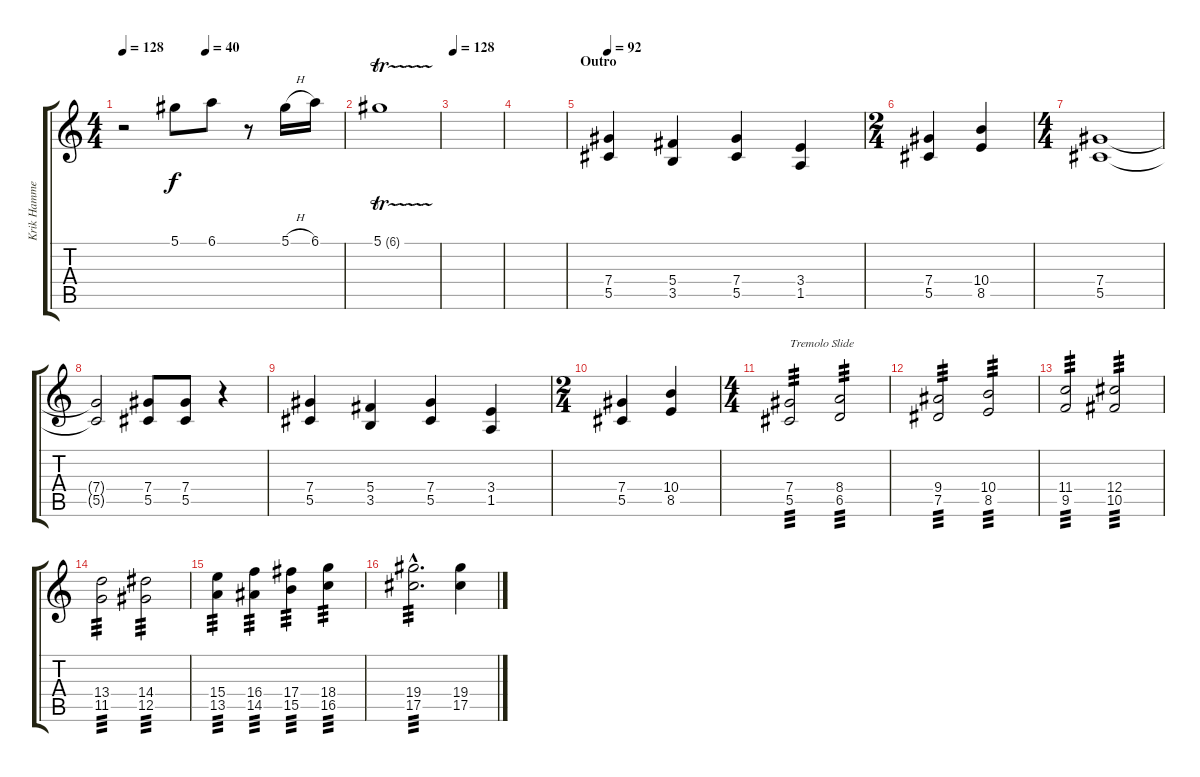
\track ("Krik Hammett (Guitar)" "Krik Hamme") {instrument electricguitarclean}
\staff {score tabs}
\tuning (Eb4 Bb3 Gb3 Db3 Ab2 Eb2) {hide}
\ts (4 4)
\tempo 128
\tempo (40 0.375)
\clef g2
\ks c
r.2{dy f} 5.1.8 6.1.8 r.8 5.1{h}.16 6.1.16 |
5.1{tr (6 16)}.1 |
\tempo 128
|
|
\section ("" "Outro")
\tempo 92
(7.4 5.5).4{volume 16 balance 16 instrument distortionguitar} (5.4 3.5).4 (7.4 5.5).4 (3.4 1.5).4 |
\ts (2 4)
(7.4 5.5).4 (10.4 8.5).4 |
\ts (4 4)
(7.4 5.5).1 |
(7.4{t} 5.5{t}).2 (7.4 5.5).8 (7.4 5.5).8 r.4 |
(7.4 5.5).4 (5.4 3.5).4 (7.4 5.5).4 (3.4 1.5).4 |
\ts (2 4)
(7.4 5.5).4 (10.4 8.5).4 |
\ts (4 4)
(7.4 5.5).2{txt "Tremolo Slide" tp 3} (8.4 6.5).2{tp 3} |
(9.4 7.5).2{tp 3} (10.4 8.5).2{tp 3} |
(11.4 9.5).2{tp 3} (12.4 10.5).2{tp 3} |
(13.4 11.5).2{tp 3} (14.4 12.5).2{tp 3} |
(15.4 13.5).4{tp 3} (16.4 14.5).4{tp 3} (17.4 15.5).4{tp 3} (18.4 16.5).4{tp 3} |
(19.4{hac} 17.5{hac}).2{d tp 3} (19.4 17.5).4
